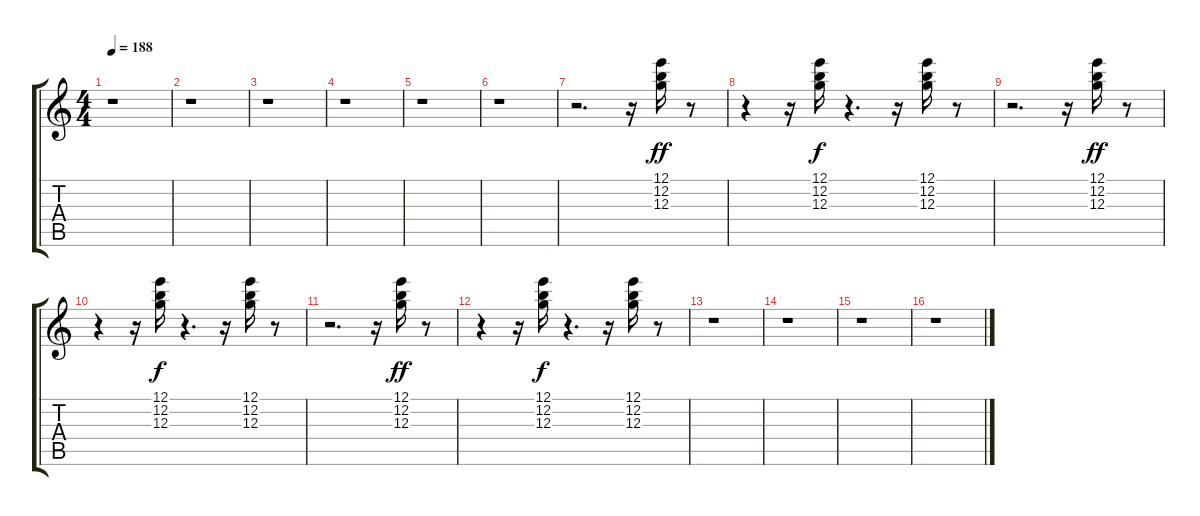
\track "" {instrument electricguitarclean}
\staff {score tabs}
\tuning (E4 B3 G3 D3 A2 E2) {hide}
\ts (4 4)
\tempo 188
\clef g2
\ks c
r.1{dy mf} |
r.1 |
r.1 |
r.1 |
r.1 |
r.1 |
r.2{d} r.16 (12.1 12.2 12.3).16{dy ff balance 15 instrument electricguitarclean} r.8 |
r.4 r.16 (12.1 12.2 12.3).16{dy f} r.4{d} r.16 (12.1 12.2 12.3).16 r.8 |
r.2{d} r.16 (12.1 12.2 12.3).16{dy ff} r.8 |
r.4 r.16 (12.1 12.2 12.3).16{dy f} r.4{d} r.16 (12.1 12.2 12.3).16 r.8 |
r.2{d} r.16 (12.1 12.2 12.3).16{dy ff} r.8 |
r.4 r.16 (12.1 12.2 12.3).16{dy f} r.4{d} r.16 (12.1 12.2 12.3).16 r.8 |
r.1 |
r.1 |
r.1 |
r.1
